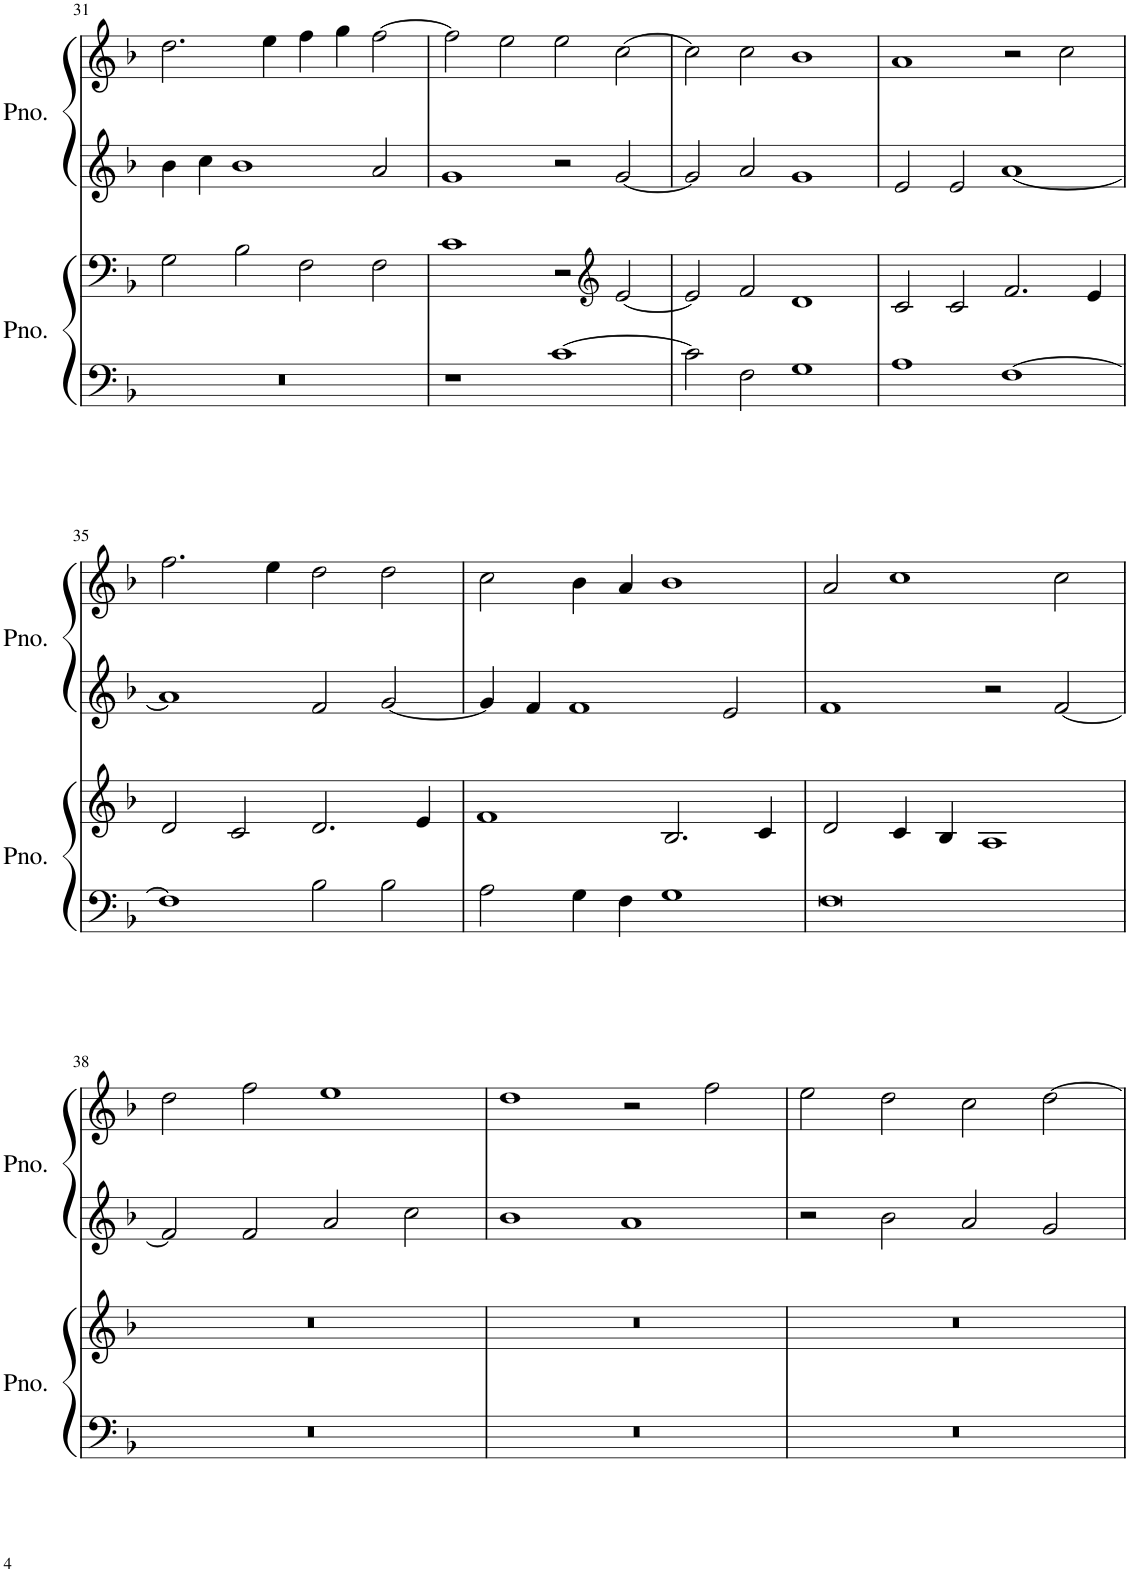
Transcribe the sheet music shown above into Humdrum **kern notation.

**kern	**kern	**kern	**kern
*part2	*part2	*part1	*part1
*staff4	*staff3	*staff2	*staff1
*I"Piano	*	*I"Piano	*
*I'Pno.	*	*I'Pno.	*
!!LO:PB:g=z
*clefF4	*clefF4	*clefG2	*clefG2
*k[b-]	*k[b-]	*k[b-]	*k[b-]
*M4/2	*M4/2	*M4/2	*M4/2
=31	=31	=31	=31
0r	2G\	4b-\	2.dd\
.	.	4cc\	.
.	2B-\	1b-	.
.	.	.	4ee\
.	2F\	.	4ff\
.	.	.	4gg\
.	2F\	2a/	[2ff\
=32	=32	=32	=32
1r	1c	1g	2ff\]
.	.	.	2ee\
[1c	2r	2r	2ee\
*	*clefG2	*	*
.	[2e/	[2g/	[2cc\
=33	=33	=33	=33
2c\]	2e/]	2g/]	2cc\]
2F\	2f/	2a/	2cc\
1G	1d	1g	1b-
=34	=34	=34	=34
1A	2c/	2e/	1a
.	2c/	2e/	.
[1F	2.f/	[1a	2r
.	.	.	2cc\
.	4e/	.	.
!!LO:LB:g=z
=35	=35	=35	=35
1F]	2d/	1a]	2.ff\
.	2c/	.	.
.	.	.	4ee\
2B-\	2.d/	2f/	2dd\
2B-\	.	[2g/	2dd\
.	4e/	.	.
=36	=36	=36	=36
2A\	1f	4g/]	2cc\
.	.	4f/	.
4G\	.	1f	4b-\
4F\	.	.	4a/
1G	2.B-/	.	1b-
.	.	2e/	.
.	4c/	.	.
=37	=37	=37	=37
0F	2d/	1f	2a/
.	4c/	.	1cc
.	4B-/	.	.
.	1A	2r	.
.	.	[2f/	2cc\
!!LO:LB:g=z
=38	=38	=38	=38
0r	0r	2f/]	2dd\
.	.	2f/	2ff\
.	.	2a/	1ee
.	.	2cc\	.
=39	=39	=39	=39
0r	0r	1b-	1dd
.	.	1a	2r
.	.	.	2ff\
=40	=40	=40	=40
0r	0r	2r	2ee\
.	.	2b-\	2dd\
.	.	2a/	2cc\
.	.	2g/	[2dd\
=	=	=	=
*-	*-	*-	*-
